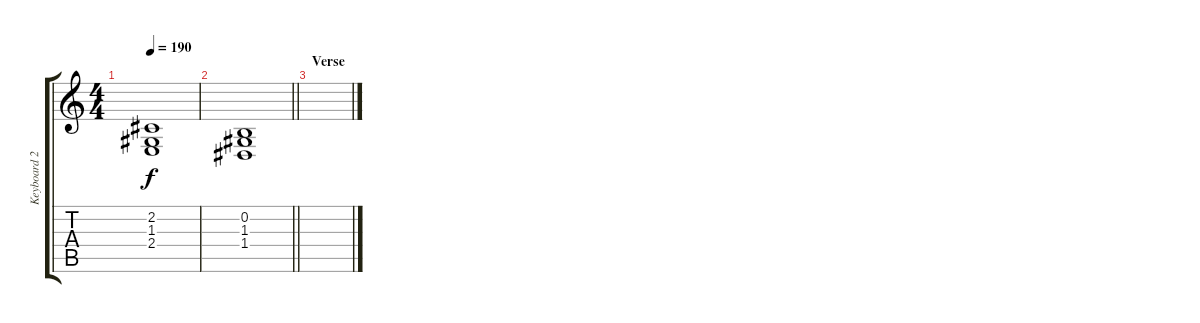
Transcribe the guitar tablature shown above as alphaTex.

\track ("Keyboard 2" "Keyboard 2") {instrument churchorgan}
\staff {score tabs}
\tuning (E4 B3 G3 D3 A2 E2) {hide}
\ts (4 4)
\tempo 190
\clef g2
\ks c
(2.2 1.3 2.4).1{dy f} |
\barLineRight lightlight
(0.2 1.3 1.4).1 |
\section ("" "Verse")
